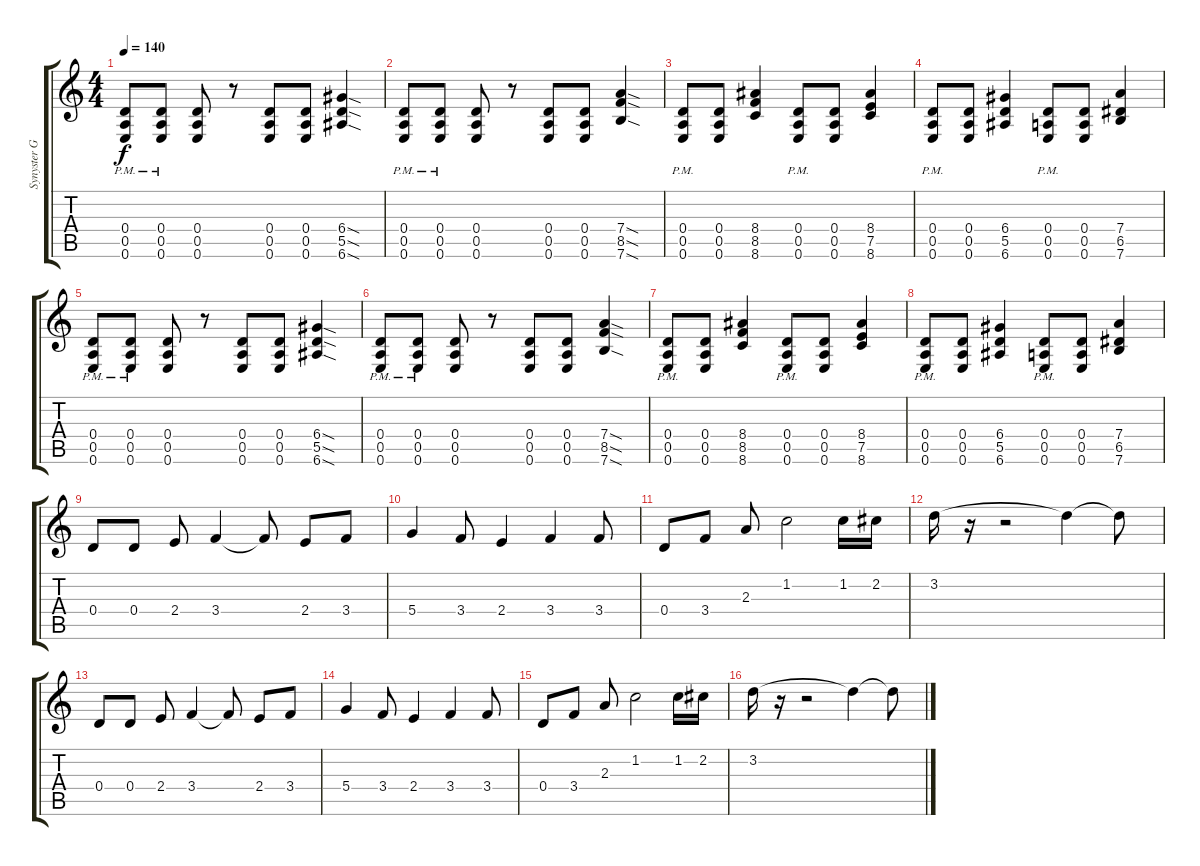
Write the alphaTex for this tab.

\track ("Synyster Gates" "Synyster G") {instrument overdrivenguitar}
\staff {score tabs}
\tuning (E4 B3 G3 D3 A2 E2) {hide}
\ts (4 4)
\tempo 140
\clef g2
\ks c
(0.4{pm} 0.5{pm} 0.6{pm}).8{dy f} (0.4{pm} 0.5{pm} 0.6{pm}).8 (0.4 0.5 0.6).8 r.8 (0.4 0.5 0.6).8 (0.4 0.5 0.6).8 (6.4{sod} 5.5{sod} 6.6{sod}).4 |
(0.4{pm} 0.5{pm} 0.6{pm}).8 (0.4{pm} 0.5{pm} 0.6{pm}).8 (0.4 0.5 0.6).8 r.8 (0.4 0.5 0.6).8 (0.4 0.5 0.6).8 (7.4{sod} 8.5{sod} 7.6{sod}).4 |
(0.4{pm} 0.5{pm} 0.6{pm}).8 (0.4 0.5 0.6).8 (8.4 8.5 8.6).4 (0.4{pm} 0.5{pm} 0.6{pm}).8 (0.4 0.5 0.6).8 (8.4 7.5 8.6).4 |
(0.4{pm} 0.5{pm} 0.6{pm}).8 (0.4 0.5 0.6).8 (6.4 5.5 6.6).4 (0.4{pm} 0.5{pm} 0.6{pm}).8 (0.4 0.5 0.6).8 (7.4 6.5 7.6).4 |
(0.4{pm} 0.5{pm} 0.6{pm}).8 (0.4{pm} 0.5{pm} 0.6{pm}).8 (0.4 0.5 0.6).8 r.8 (0.4 0.5 0.6).8 (0.4 0.5 0.6).8 (6.4{sod} 5.5{sod} 6.6{sod}).4 |
(0.4{pm} 0.5{pm} 0.6{pm}).8 (0.4{pm} 0.5{pm} 0.6{pm}).8 (0.4 0.5 0.6).8 r.8 (0.4 0.5 0.6).8 (0.4 0.5 0.6).8 (7.4{sod} 8.5{sod} 7.6{sod}).4 |
(0.4{pm} 0.5{pm} 0.6{pm}).8 (0.4 0.5 0.6).8 (8.4 8.5 8.6).4 (0.4{pm} 0.5{pm} 0.6{pm}).8 (0.4 0.5 0.6).8 (8.4 7.5 8.6).4 |
(0.4{pm} 0.5{pm} 0.6{pm}).8 (0.4 0.5 0.6).8 (6.4 5.5 6.6).4 (0.4{pm} 0.5{pm} 0.6{pm}).8 (0.4 0.5 0.6).8 (7.4 6.5 7.6).4 |
0.4.8 0.4.8 2.4.8 3.4.4 3.4{t}.8 2.4.8 3.4.8 |
5.4.4 3.4.8 2.4.4 3.4.4 3.4.8 |
0.4.8 3.4.8 2.3.8 1.2.2 1.2.16 2.2.16 |
3.2.16 r.16 r.2 3.2{t}.4 3.2{t}.8 |
0.4.8 0.4.8 2.4.8 3.4.4 3.4{t}.8 2.4.8 3.4.8 |
5.4.4 3.4.8 2.4.4 3.4.4 3.4.8 |
0.4.8 3.4.8 2.3.8 1.2.2 1.2.16 2.2.16 |
3.2.16 r.16 r.2 3.2{t}.4 3.2{t}.8
